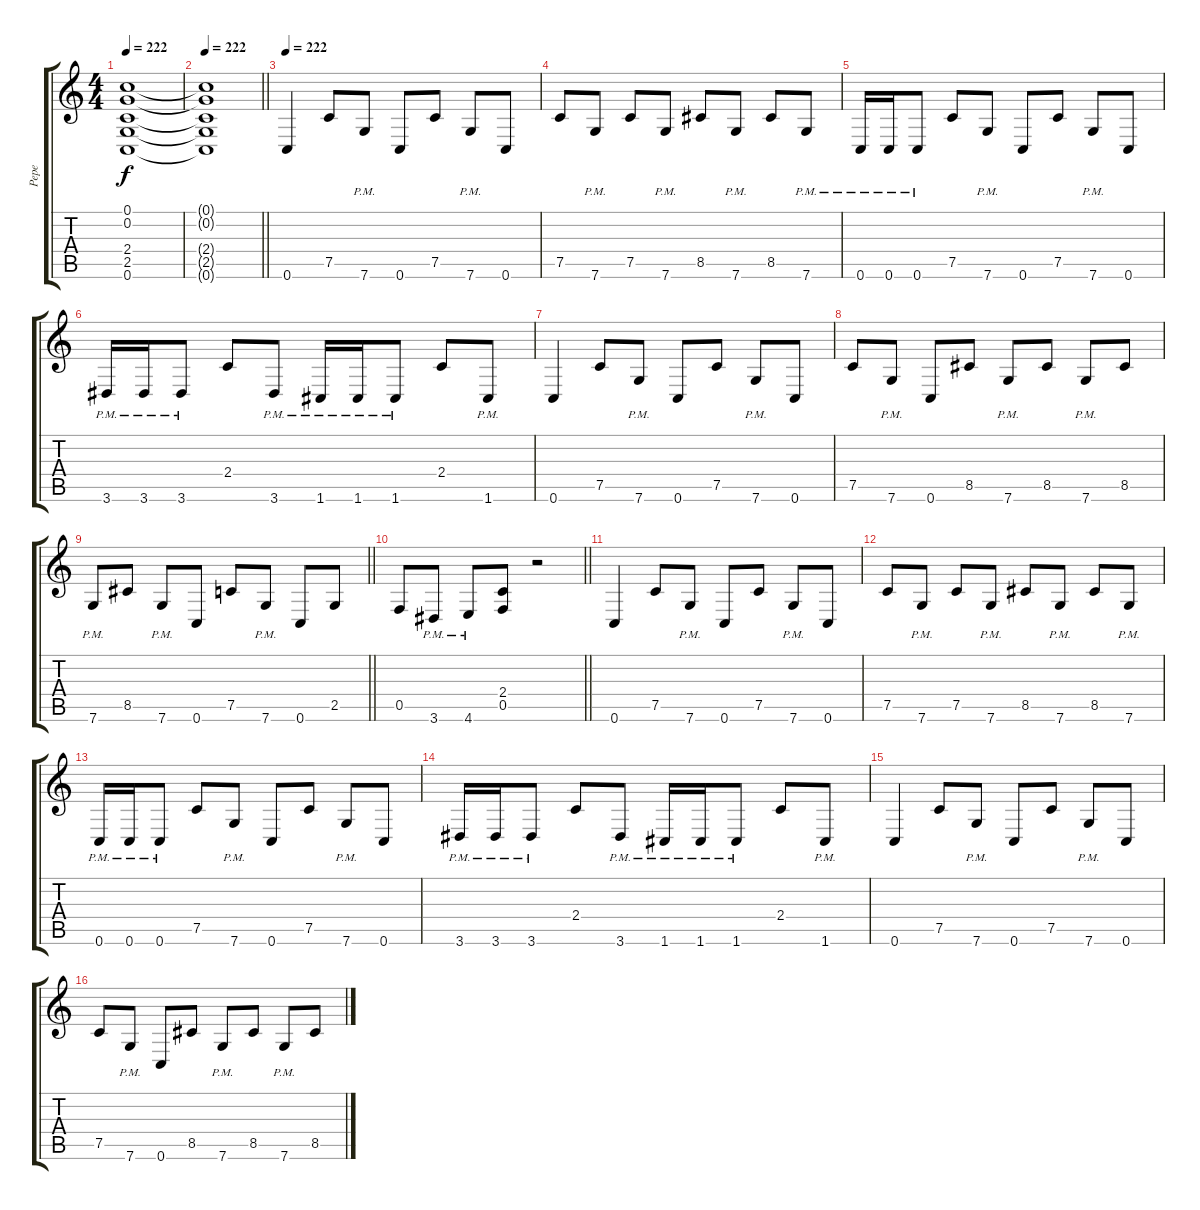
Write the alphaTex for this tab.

\track ("Pepe" "Pepe") {instrument distortionguitar}
\staff {score tabs}
\tuning (C4 G3 Eb3 Bb2 F2 C2) {hide}
\ts (4 4)
\tempo 222
\clef g2
\ks c
(0.1{t} 0.2{t} 2.4{t} 2.5{t} 0.6{t}).1{dy f} |
\tempo 222
\barLineRight lightlight
(0.1{t} 0.2{t} 2.4{t} 2.5{t} 0.6{t}).1 |
\section ("" "")
\tempo 222
0.6.4{volume 16} 7.5.8 7.6{pm}.8 0.6.8 7.5.8 7.6{pm}.8 0.6.8 |
7.5.8 7.6{pm}.8 7.5.8 7.6{pm}.8 8.5.8 7.6{pm}.8 8.5.8 7.6{pm}.8 |
0.6{pm}.16 0.6{pm}.16 0.6{pm}.8 7.5.8 7.6{pm}.8 0.6.8 7.5.8 7.6{pm}.8 0.6.8 |
3.6{pm}.16 3.6{pm}.16 3.6{pm}.8 2.4.8 3.6{pm}.8 1.6{pm}.16 1.6{pm}.16 1.6{pm}.8 2.4.8 1.6{pm}.8 |
0.6.4 7.5.8 7.6{pm}.8 0.6.8 7.5.8 7.6{pm}.8 0.6.8 |
7.5.8 7.6{pm}.8 0.6.8 8.5.8 7.6{pm}.8 8.5.8 7.6{pm}.8 8.5.8 |
\barLineRight lightlight
7.6{pm}.8 8.5.8 7.6{pm}.8 0.6.8 7.5.8 7.6{pm}.8 0.6.8 2.5.8 |
\barLineRight lightlight
0.5.8 3.6{pm}.8 4.6{pm}.8 (2.4 0.5).8 r.2 |
\section ("" "")
0.6.4 7.5.8 7.6{pm}.8 0.6.8 7.5.8 7.6{pm}.8 0.6.8 |
7.5.8 7.6{pm}.8 7.5.8 7.6{pm}.8 8.5.8 7.6{pm}.8 8.5.8 7.6{pm}.8 |
0.6{pm}.16 0.6{pm}.16 0.6{pm}.8 7.5.8 7.6{pm}.8 0.6.8 7.5.8 7.6{pm}.8 0.6.8 |
3.6{pm}.16 3.6{pm}.16 3.6{pm}.8 2.4.8 3.6{pm}.8 1.6{pm}.16 1.6{pm}.16 1.6{pm}.8 2.4.8 1.6{pm}.8 |
0.6.4 7.5.8 7.6{pm}.8 0.6.8 7.5.8 7.6{pm}.8 0.6.8 |
7.5.8 7.6{pm}.8 0.6.8 8.5.8 7.6{pm}.8 8.5.8 7.6{pm}.8 8.5.8
